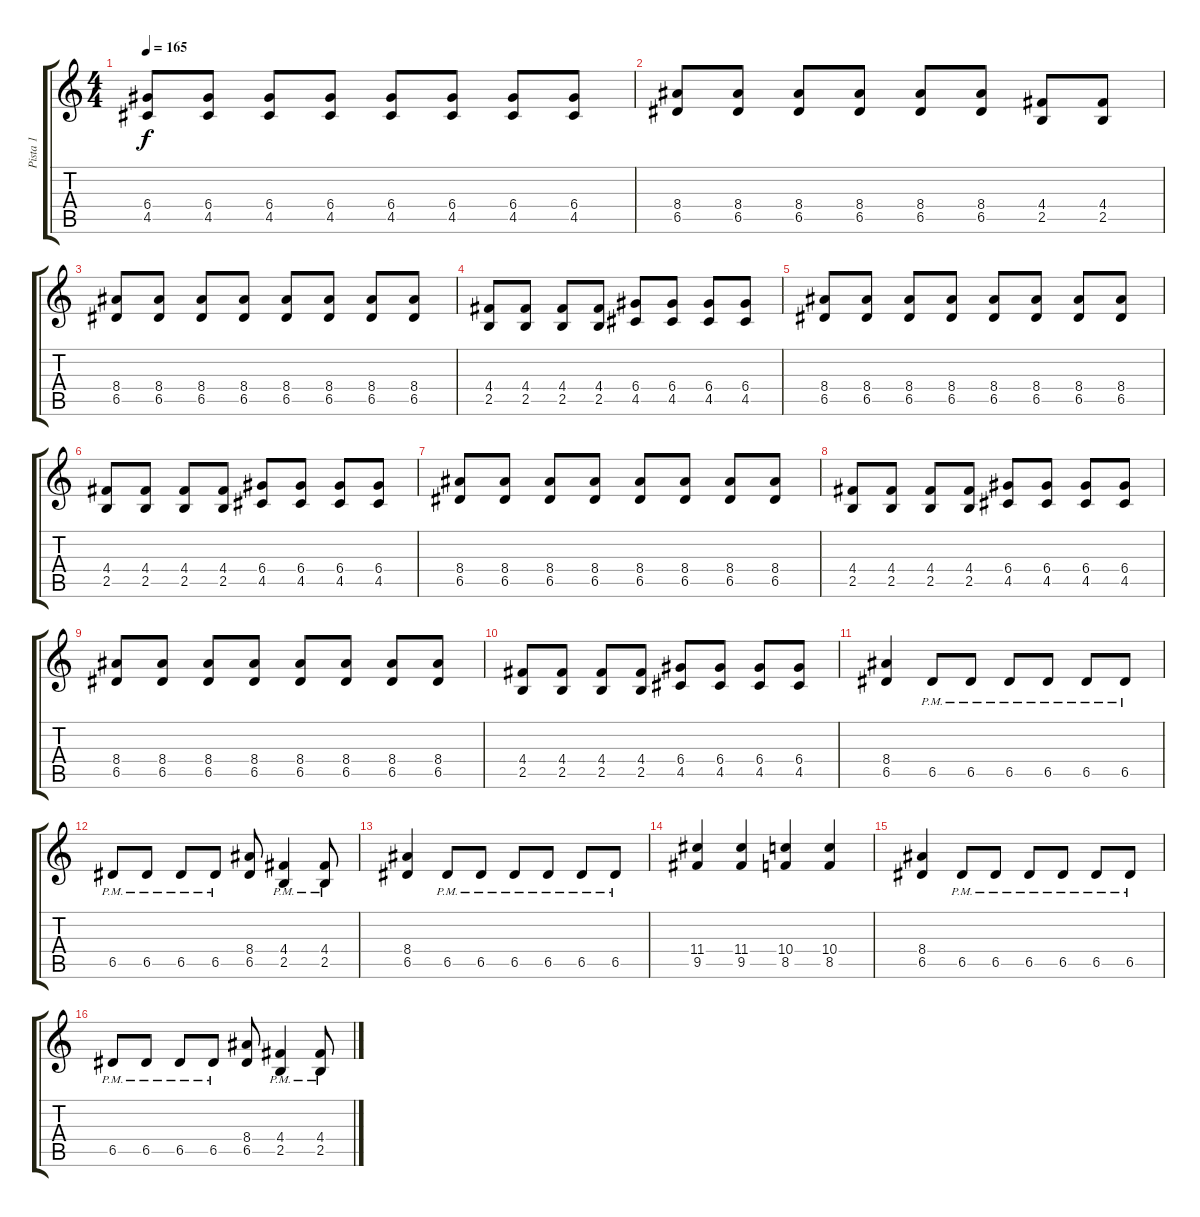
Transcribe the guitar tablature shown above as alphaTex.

\track ("Pista 1" "Pista 1") {instrument distortionguitar}
\staff {score tabs}
\tuning (E4 B3 G3 D3 A2 E2) {hide}
\ts (4 4)
\tempo 165
\clef g2
\ks c
(6.4 4.5).8{dy f} (6.4 4.5).8 (6.4 4.5).8 (6.4 4.5).8 (6.4 4.5).8 (6.4 4.5).8 (6.4 4.5).8 (6.4 4.5).8 |
(8.4 6.5).8 (8.4 6.5).8 (8.4 6.5).8 (8.4 6.5).8 (8.4 6.5).8 (8.4 6.5).8 (4.4 2.5).8 (4.4 2.5).8 |
(8.4 6.5).8 (8.4 6.5).8 (8.4 6.5).8 (8.4 6.5).8 (8.4 6.5).8 (8.4 6.5).8 (8.4 6.5).8 (8.4 6.5).8 |
(4.4 2.5).8 (4.4 2.5).8 (4.4 2.5).8 (4.4 2.5).8 (6.4 4.5).8 (6.4 4.5).8 (6.4 4.5).8 (6.4 4.5).8 |
(8.4 6.5).8 (8.4 6.5).8 (8.4 6.5).8 (8.4 6.5).8 (8.4 6.5).8 (8.4 6.5).8 (8.4 6.5).8 (8.4 6.5).8 |
(4.4 2.5).8 (4.4 2.5).8 (4.4 2.5).8 (4.4 2.5).8 (6.4 4.5).8 (6.4 4.5).8 (6.4 4.5).8 (6.4 4.5).8 |
(8.4 6.5).8 (8.4 6.5).8 (8.4 6.5).8 (8.4 6.5).8 (8.4 6.5).8 (8.4 6.5).8 (8.4 6.5).8 (8.4 6.5).8 |
(4.4 2.5).8 (4.4 2.5).8 (4.4 2.5).8 (4.4 2.5).8 (6.4 4.5).8 (6.4 4.5).8 (6.4 4.5).8 (6.4 4.5).8 |
(8.4 6.5).8 (8.4 6.5).8 (8.4 6.5).8 (8.4 6.5).8 (8.4 6.5).8 (8.4 6.5).8 (8.4 6.5).8 (8.4 6.5).8 |
(4.4 2.5).8 (4.4 2.5).8 (4.4 2.5).8 (4.4 2.5).8 (6.4 4.5).8 (6.4 4.5).8 (6.4 4.5).8 (6.4 4.5).8 |
(8.4 6.5).4 6.5{pm}.8 6.5{pm}.8 6.5{pm}.8 6.5{pm}.8 6.5{pm}.8 6.5{pm}.8 |
6.5{pm}.8 6.5{pm}.8 6.5{pm}.8 6.5{pm}.8 (8.4 6.5).8 (4.4{pm} 2.5{pm}).4 (4.4{pm} 2.5{pm}).8 |
(8.4 6.5).4 6.5{pm}.8 6.5{pm}.8 6.5{pm}.8 6.5{pm}.8 6.5{pm}.8 6.5{pm}.8 |
(11.4 9.5).4 (11.4 9.5).4 (10.4 8.5).4 (10.4 8.5).4 |
(8.4 6.5).4 6.5{pm}.8 6.5{pm}.8 6.5{pm}.8 6.5{pm}.8 6.5{pm}.8 6.5{pm}.8 |
6.5{pm}.8 6.5{pm}.8 6.5{pm}.8 6.5{pm}.8 (8.4 6.5).8 (4.4{pm} 2.5{pm}).4 (4.4{pm} 2.5{pm}).8
